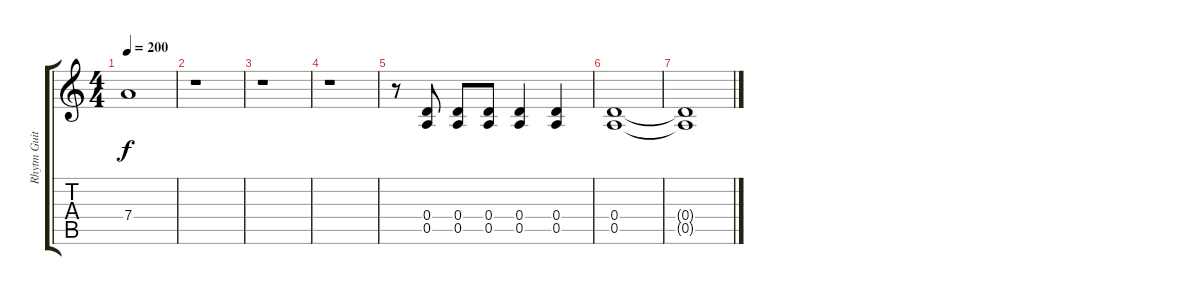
\track ("Rhytm Guitar 2" "Rhytm Guit") {instrument overdrivenguitar}
\staff {score tabs}
\tuning (E4 B3 G3 D3 A2 E2) {hide}
\ts (4 4)
\tempo 200
\clef g2
\ks c
7.4{t}.1{dy f} |
r.1 |
r.1 |
r.1 |
r.8 (0.4 0.5).8{volume 10 balance 16} (0.4 0.5).8 (0.4 0.5).8 (0.4 0.5).4 (0.4 0.5).4 |
(0.4 0.5).1 |
(0.4{t} 0.5{t}).1
